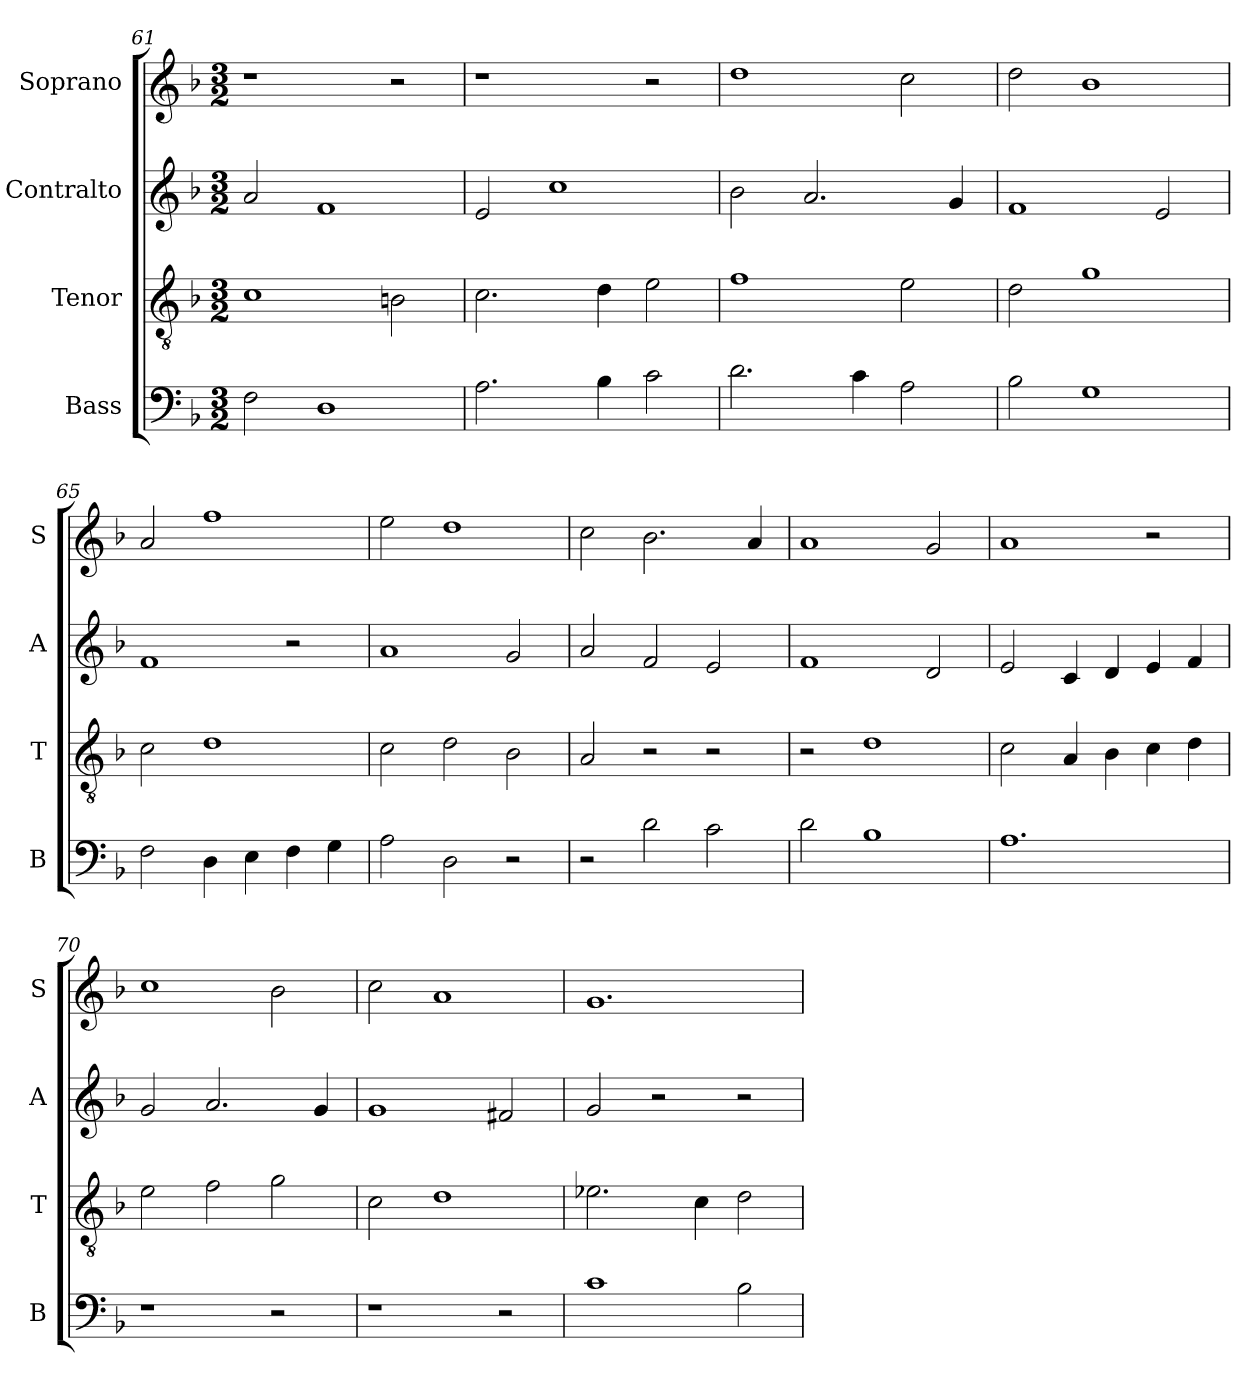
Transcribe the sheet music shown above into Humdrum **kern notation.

**kern	**kern	**kern	**kern
*part4	*part3	*part2	*part1
*staff4	*staff3	*staff2	*staff1
*I"Bass	*I"Tenor	*I"Contralto	*I"Soprano
*I'B	*I'T	*I'A	*I'S
*clefF4	*clefGv2	*clefG2	*clefG2
*k[b-]	*k[b-]	*k[b-]	*k[b-]
*G:dor	*G:dor	*G:dor	*G:dor
*M3/2	*M3/2	*M3/2	*M3/2
=61	=61	=61	=61
2F	1c	2a	1r
1D	.	1f	.
.	2Bn	.	2r
=62	=62	=62	=62
2.A	2.c	2e	1r
.	.	1cc	.
4B-	4d	.	.
2c	2e	.	2r
=63	=63	=63	=63
2.d	1f	2b-	1dd
.	.	2.a	.
4c	.	.	.
2A	2e	.	2cc
.	.	4g	.
=64	=64	=64	=64
2B-	2d	1f	2dd
1G	1g	.	1b-
.	.	2e	.
=65	=65	=65	=65
2F	2c	1f	2a
4D	1d	.	1ff
4E	.	.	.
4F	.	2r	.
4G	.	.	.
=66	=66	=66	=66
2A	2c	1a	2ee
2D	2d	.	1dd
2r	2B-	2g	.
=67	=67	=67	=67
2r	2A	2a	2cc
2d	2r	2f	2.b-
2c	2r	2e	.
.	.	.	4a
=68	=68	=68	=68
2d	2r	1f	1a
1B-	1d	.	.
.	.	2d	2g
=69	=69	=69	=69
1.A	2c	2e	1a
.	4A	4c	.
.	4B-	4d	.
.	4c	4e	2r
.	4d	4f	.
=70	=70	=70	=70
1r	2e	2g	1cc
.	2f	2.a	.
2r	2g	.	2b-
.	.	4g	.
=71	=71	=71	=71
1r	2c	1g	2cc
.	1d	.	1a
2r	.	2f#X	.
=72	=72	=72	=72
1c	2.e-X	2g	1.g
.	.	2r	.
.	4c	.	.
2B-	2d	2r	.
=	=	=	=
*-	*-	*-	*-
